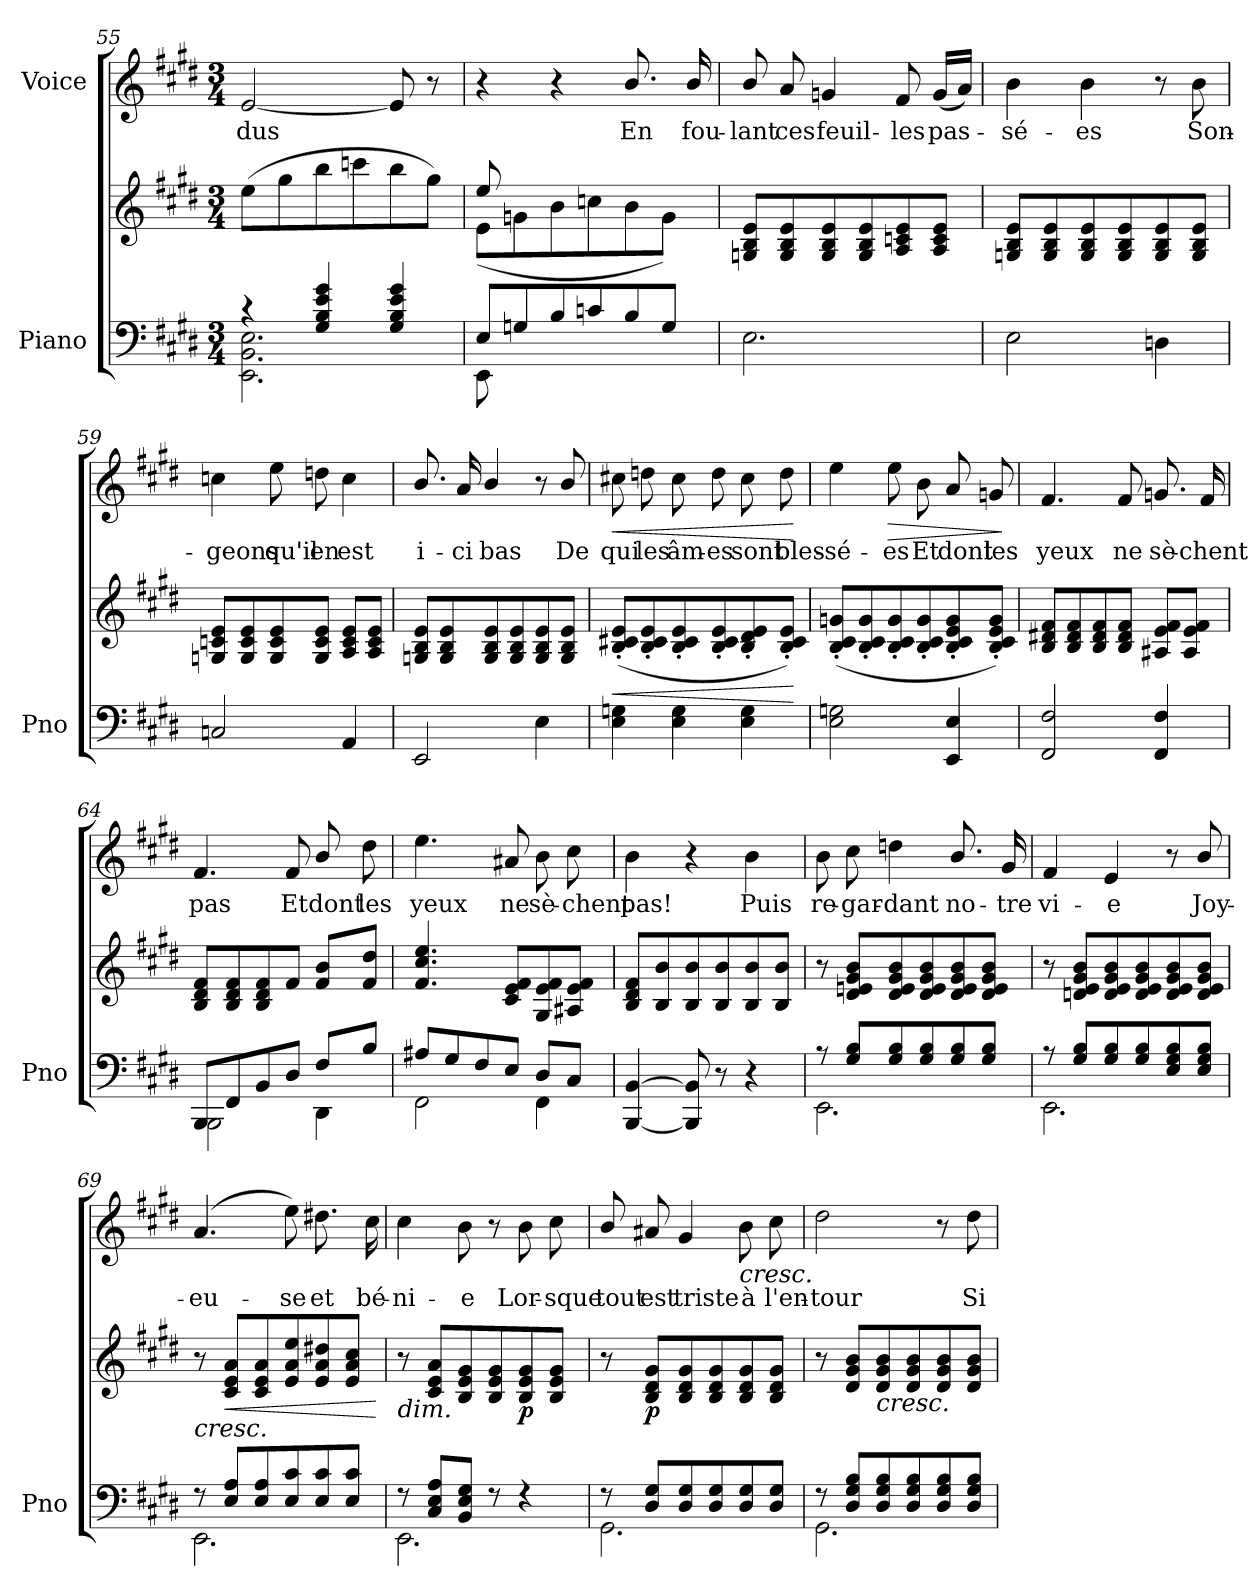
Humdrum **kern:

**kern	**kern	**dynam	**kern	**text	**dynam
*part2	*part2	*part2	*part1	*part1	*part1
*staff3	*staff2	*staff2/3	*staff1	*staff1	*staff1
*I"Piano	*	*	*I"Voice	*	*
*I'Pno	*	*	*	*	*
*clefF4	*clefG2	*	*clefG2	*	*
*k[f#c#g#d#]	*k[f#c#g#d#]	*	*k[f#c#g#d#]	*	*
*M3/4	*M3/4	*	*M3/4	*	*
=55	=55	=55	=55	=55	=55
*^	*	*	*	*	*
!	!	!	!	!	!LO:LY:b	!
4r	2.EE\ 2.BB\ 2.E\	(8ee\L	.	[2e/	-dus	.
.	.	8gg#\	.	.	.	.
4G#/ 4B/ 4e/ 4g#/	.	8bb\	.	.	.	.
.	.	8cccn\	.	.	.	.
4G#/ 4B/ 4e/ 4g#/	.	8bb\	.	8e/]	.	.
.	.	8gg#\J)	.	8r	.	.
=56	=56	=56	=56	=56	=56	=56
*	*	*^	*	*	*	*
8E/L	8EE\	8ee/	(8e\L	.	4r	.	.
8Gn/	8ryy	8ryy	8gn\	.	.	.	.
8B/	2ryy	2ryy	8b\	.	4r	.	.
8cn/	.	.	8ccn\	.	.	.	.
!	!	!	!	!	!	!LO:LY:b	!
8B/	.	.	8b\	.	8.b/	En	.
8G/J	.	.	8g\J)	.	.	.	.
!	!	!	!	!	!	!LO:LY:b	!
.	.	.	.	.	16b/	fou-	.
*v	*v	*	*	*	*	*	*
*	*v	*v	*	*	*	*
!!LO:PB:g=z
=57	=57	=57	=57	=57	=57
!	!	!	!	!LO:LY:b	!
2.E\	8Gn/ 8B/ 8e/L	.	8b/	-lant	.
!	!	!	!	!LO:LY:b	!
.	8G/ 8B/ 8e/	.	8a/	ces	.
!	!	!	!	!LO:LY:b	!
.	8G/ 8B/ 8e/	.	4gn/	feuil-	.
.	8G/ 8B/ 8e/	.	.	.	.
!	!	!	!	!LO:LY:b	!
.	8A/ 8cn/ 8e/	.	8f#/	-les	.
!	!	!	!	!LO:LY:b	!
.	8A/ 8c/ 8e/J	.	(16g/LL	pas-	.
.	.	.	16a/JJ)	.	.
=58	=58	=58	=58	=58	=58
!	!	!	!	!LO:LY:b	!
2E\	8Gn/ 8B/ 8e/L	.	4b\	-sé-	.
.	8G/ 8B/ 8e/	.	.	.	.
!	!	!	!	!LO:LY:b	!
.	8G/ 8B/ 8e/	.	4b\	-es	.
.	8G/ 8B/ 8e/	.	.	.	.
4Dn\	8G/ 8B/ 8e/	.	8r	.	.
!	!	!	!	!LO:LY:b	!
.	8G/ 8B/ 8e/J	.	8b\	Son-	.
=59	=59	=59	=59	=59	=59
!	!	!	!	!LO:LY:b	!
2Cn/	8Gn/ 8cn/ 8e/L	.	4ccn\	-geons	.
.	8G/ 8c/ 8e/	.	.	.	.
!	!	!	!	!LO:LY:b	!
.	8G/ 8c/ 8e/	.	8ee\	qu'il	.
!	!	!	!	!LO:LY:b	!
.	8G/ 8c/ 8e/J	.	8ddn\	en	.
!	!	!	!	!LO:LY:b	!
4AA/	8A/ 8c/ 8e/L	.	4cc\	est	.
.	8A/ 8c/ 8e/J	.	.	.	.
=60	=60	=60	=60	=60	=60
!	!	!	!	!LO:LY:b	!
2EE/	8Gn/ 8B/ 8e/L	.	8.b/	i-	.
.	8G/ 8B/ 8e/	.	.	.	.
!	!	!	!	!LO:LY:b	!
.	.	.	16a/	-ci	.
!	!	!	!	!LO:LY:b	!
.	8G/ 8B/ 8e/	.	4b/	bas	.
.	8G/ 8B/ 8e/	.	.	.	.
4E\	8G/ 8B/ 8e/	.	8r	.	.
!	!	!	!	!LO:LY:b	!
.	8G/ 8B/ 8e/J	.	8b/	De	.
!!LO:LB:g=z
=61	=61	=61	=61	=61	=61
!	!	!LO:HP:b	!	!LO:LY:b	!LO:HP:b
4E\ 4Gn\	(8B/' 8c#X/' 8e/'L	<	8cc#X\	qui	<
!	!	!	!	!LO:LY:b	!
.	8B/' 8c#/' 8e/'	.	8ddn\	les	.
!	!	!	!	!LO:LY:b	!
4E\ 4G\	8B/' 8c#/' 8e/'	.	8cc#\	âm-	.
!	!	!	!	!LO:LY:b	!
.	8B/' 8c#/' 8e/'	.	8dd\	-es	.
!	!	!	!	!LO:LY:b	!
4E\ 4G\	8B/' 8d#/' 8e/'	.	8cc#\	sont	.
!	!	!	!	!LO:LY:b	!
.	8B/' 8c#/' 8e/'J)	.	8dd\	bles-	.
.	.	[	.	.	[
=62	=62	=62	=62	=62	=62
!	!	!	!	!LO:LY:b	!
2E\ 2Gn\	(8B/' 8c#/' 8gn/'L	.	4ee\	-sé-	.
.	8B/' 8c#/' 8g/'	.	.	.	.
!	!	!	!	!LO:LY:b	!LO:HP:b
.	8B/' 8c#/' 8g/'	.	8ee\	-es	>
!	!	!	!	!LO:LY:b	!
.	8B/' 8c#/' 8g/'	.	8b\	Et	.
!	!	!	!	!LO:LY:b	!
4EE/ 4E/	8B/' 8c#/' 8e/' 8g/'	.	8a/	dont	.
!	!	!	!	!LO:LY:b	!
.	8B/' 8c#/' 8e/' 8g/'J)	.	8gn/	les	.
.	.	.	.	.	]
=63	=63	=63	=63	=63	=63
!	!	!	!	!LO:LY:b	!
2FF#/ 2F#/	8B/ 8d#X/ 8f#/L	.	4.f#/	yeux	.
.	8B/ 8d#/ 8f#/	.	.	.	.
.	8B/ 8d#/ 8f#/	.	.	.	.
!	!	!	!	!LO:LY:b	!
.	8B/ 8d#/ 8f#/J	.	8f#/	ne	.
!	!	!	!	!LO:LY:b	!
4FF#/ 4F#/	8A#X/ 8e/ 8f#/L	.	8.gn/	sè-	.
.	8A#/ 8e/ 8f#/J	.	.	.	.
!	!	!	!	!LO:LY:b	!
.	.	.	16f#/	-chent	.
!!LO:LB:g=z
=64	=64	=64	=64	=64	=64
*^	*	*	*	*	*
!	!	!	!	!	!LO:LY:b	!
8BBB/L	2BBB\	8B/ 8d#/ 8f#/L	.	4.f#/	pas	.
8FF#/	.	8B/ 8d#/ 8f#/	.	.	.	.
8BB/	.	8B/ 8d#/ 8f#/	.	.	.	.
!	!	!	!	!	!LO:LY:b	!
8D#/J	.	8f#/J	.	8f#/	Et	.
!	!	!	!	!	!LO:LY:b	!
8F#/L	4DD#\	8f#/ 8b/L	.	8b/	dont	.
!	!	!	!	!	!LO:LY:b	!
8B/J	.	8f#/ 8dd#/J	.	8dd#\	les	.
=65	=65	=65	=65	=65	=65	=65
!	!	!	!	!	!LO:LY:b	!
8A#X/L	2FF#\	4.f#/ 4.cc#/ 4.ee/	.	4.ee\	yeux	.
8G#/	.	.	.	.	.	.
8F#/	.	.	.	.	.	.
!	!	!	!	!	!LO:LY:b	!
8E/J	.	8c#/ 8e/ 8f#/L	.	8a#X/	ne	.
!	!	!	!	!	!LO:LY:b	!
8D#/L	4FF#\	8G#/ 8e/ 8f#/	.	8b\	sè-	.
!	!	!	!	!	!LO:LY:b	!
8C#/J	.	8A#X/ 8e/ 8f#/J	.	8cc#\	-chent	.
*v	*v	*	*	*	*	*
=66	=66	=66	=66	=66	=66
!	!	!	!	!LO:LY:b	!
[4BBB/ [4BB/	8B/ 8d#/ 8f#/L	.	4b\	pas!	.
.	8B/ 8b/	.	.	.	.
8BBB/] 8BB/]	8B/ 8b/	.	4r	.	.
8r	8B/ 8b/	.	.	.	.
!	!	!	!	!LO:LY:b	!
4r	8B/ 8b/	.	4b\	Puis	.
.	8B/ 8b/J	.	.	.	.
=67	=67	=67	=67	=67	=67
*^	*	*	*	*	*
!	!	!	!	!	!LO:LY:b	!
8r	2.EE\	8r	.	8b\	re-	.
!	!	!	!	!	!LO:LY:b	!
8G#/ 8B/L	.	8d#/ 8en/ 8g#/ 8b/L	.	8cc#\	-gar-	.
!	!	!	!	!	!LO:LY:b	!
8G#/ 8B/	.	8d#/ 8e/ 8g#/ 8b/	.	4ddn\	-dant	.
8G#/ 8B/	.	8d#/ 8e/ 8g#/ 8b/	.	.	.	.
!	!	!	!	!	!LO:LY:b	!
8G#/ 8B/	.	8d#/ 8e/ 8g#/ 8b/	.	8.b/	no-	.
8G#/ 8B/J	.	8d#/ 8e/ 8g#/ 8b/J	.	.	.	.
!	!	!	!	!	!LO:LY:b	!
.	.	.	.	16g#/	-tre	.
!!LO:LB:g=z
=68	=68	=68	=68	=68	=68	=68
!	!	!	!	!	!LO:LY:b	!
8r	2.EE\	8r	.	4f#/	vi-	.
8G#/ 8B/L	.	8dn/ 8e/ 8g#/ 8b/L	.	.	.	.
!	!	!	!	!	!LO:LY:b	!
8G#/ 8B/	.	8d/ 8e/ 8g#/ 8b/	.	4e/	-e	.
8G#/ 8B/	.	8d/ 8e/ 8g#/ 8b/	.	.	.	.
8E/ 8G#/ 8B/	.	8d/ 8e/ 8g#/ 8b/	.	8r	.	.
!	!	!	!	!	!LO:LY:b	!
8E/ 8G#/ 8B/J	.	8d/ 8e/ 8g#/ 8b/J	.	8b/	Joy-	.
=69	=69	=69	=69	=69	=69	=69
!	!	!LO:TX:b:i:t=cresc.	!	!	!	!
!	!	!	!	!	!LO:LY:b	!
8r	2.EE\	8r	.	(4.a/	-eu-	.
!	!	!	!LO:HP:b	!	!	!
8E/ 8A/L	.	8c#/ 8e/ 8a/L	<	.	.	.
8E/ 8A/	.	8c#/ 8e/ 8a/	.	.	.	.
!	!	!	!	!	!LO:LY:b	!
8E/ 8c#/	.	8e/ 8a/ 8ee/	.	8ee\)	-se	.
!	!	!	!	!	!LO:LY:b	!
8E/ 8c#/	.	8e/ 8a/ 8dd#X/	.	8.dd#X\	et	.
8E/ 8c#/J	.	8e/ 8a/ 8cc#/J	.	.	.	.
!	!	!	!	!	!LO:LY:b	!
.	.	.	.	16cc#\	bé-	.
*v	*v	*	*	*	*	*
.	.	[	.	.	.
=70	=70	=70	=70	=70	=70
*^	*	*	*	*	*
!	!	!LO:TX:b:i:t=dim.	!	!	!	!
!	!	!	!	!	!LO:LY:b	!
8r	2.EE\	8r	.	4cc#\	-ni-	.
8C#/ 8E/ 8A/L	.	8c#/ 8e/ 8a/L	.	.	.	.
!	!	!	!	!	!LO:LY:b	!
8BB/ 8E/ 8G#/J	.	8B/ 8e/ 8g#/	.	8b\	-e	.
8r	.	8B/ 8e/ 8g#/	.	8r	.	.
!	!	!	!LO:DY:b	!	!LO:LY:b	!
4r	.	8B/ 8e/ 8g#/	p	8b\	Lor-	.
!	!	!	!	!	!LO:LY:b	!
.	.	8B/ 8e/ 8g#/J	.	8cc#\	-sque	.
=71	=71	=71	=71	=71	=71	=71
!	!	!	!	!	!LO:LY:b	!
8r	2.GG#\	8r	.	8b/	tout	.
!	!	!	!LO:DY:b	!	!LO:LY:b	!
8D#/ 8G#/L	.	8B/ 8d#/ 8g#/L	p	8a#X/	est	.
!	!	!	!	!	!LO:LY:b	!
8D#/ 8G#/	.	8B/ 8d#/ 8g#/	.	4g#/	triste	.
8D#/ 8G#/	.	8B/ 8d#/ 8g#/	.	.	.	.
!	!	!	!	!LO:TX:b:i:t=cresc.	!	!
!	!	!	!	!	!LO:LY:b	!
8D#/ 8G#/	.	8B/ 8d#/ 8g#/	.	8b\	à	.
!	!	!	!	!	!LO:LY:b	!
8D#/ 8G#/J	.	8B/ 8d#/ 8g#/J	.	8cc#\	l'en-	.
!!LO:PB:g=z
=72	=72	=72	=72	=72	=72	=72
!	!	!	!	!	!LO:LY:b	!
8r	2.GG#\	8r	.	2dd#\	-tour	.
8D#/ 8G#/ 8B/L	.	8d#/ 8g#/ 8b/L	.	.	.	.
!	!	!LO:TX:b:i:t=cresc.	!	!	!	!
8D#/ 8G#/ 8B/	.	8d#/ 8g#/ 8b/	.	.	.	.
8D#/ 8G#/ 8B/	.	8d#/ 8g#/ 8b/	.	.	.	.
8D#/ 8G#/ 8B/	.	8d#/ 8g#/ 8b/	.	8r	.	.
!	!	!	!	!	!LO:LY:b	!
8D#/ 8G#/ 8B/J	.	8d#/ 8g#/ 8b/J	.	8dd#\	Si	.
*v	*v	*	*	*	*	*
=	=	=	=	=	=
*-	*-	*-	*-	*-	*-
